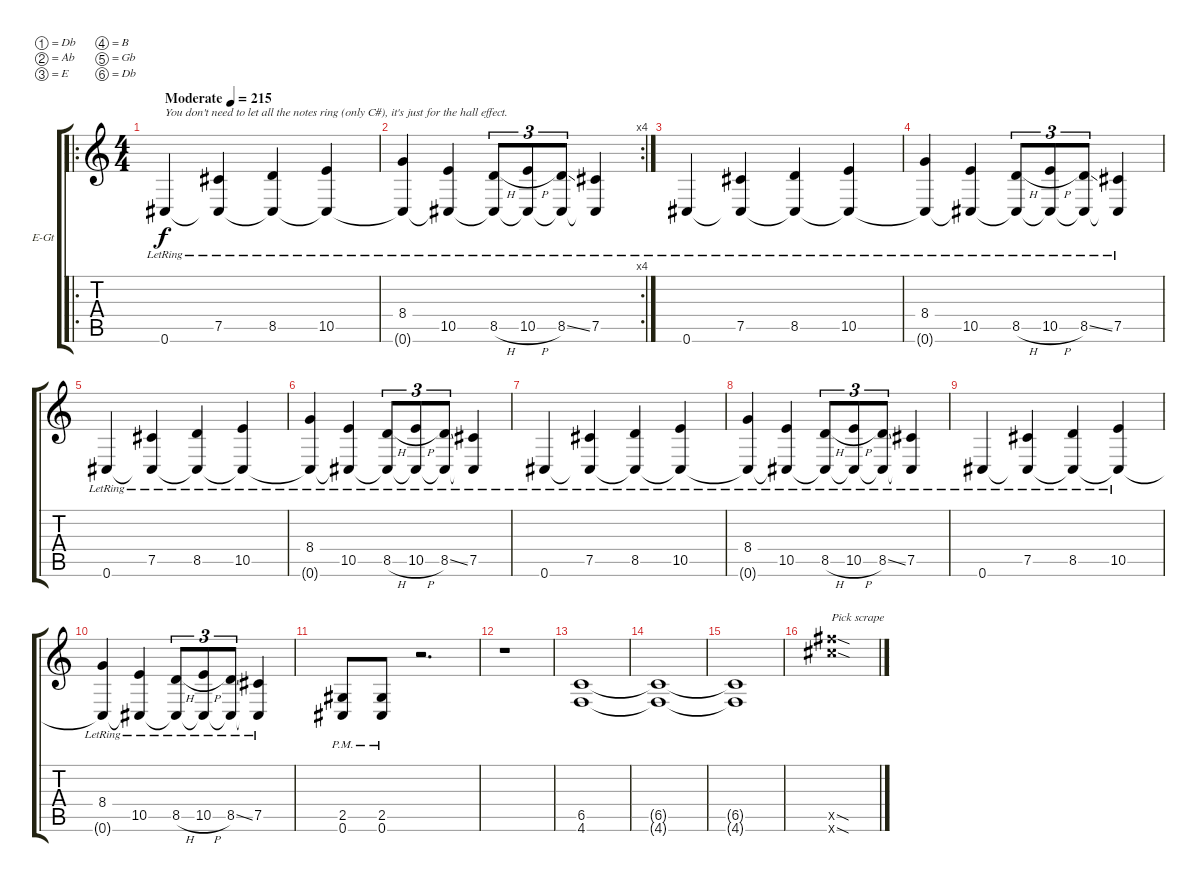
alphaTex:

\bracketExtendMode groupsimilarinstruments
\firstSystemTrackNameOrientation horizontal
\otherSystemsTrackNameOrientation horizontal
\track ("Robb Flynn" "E-Gt") {instrument distortionguitar}
\staff {score tabs}
\tuning (Db4 Ab3 E3 B2 Gb2 Db2)
\ro
\ts (4 4)
\beaming (8 2 2 2 2)
\tempo (215 "Moderate")
\clef g2
\ks c
0.6{lr}.4{txt "You don't need to let all the notes ring (only C#), it's just for the hall effect." dy f instrument distortionguitar} (7.5{lr} 0.6{lr t}).4 (8.5{lr} 0.6{lr t}).4 (10.5{lr} 0.6{lr t}).4 |
\rc 4
(8.4{lr} 0.6{lr t}).4 (10.5{lr} 0.6{lr t}).4 (8.5{h lr} 0.6{lr t}).8{tu (3 2)} (10.5{h lr} 0.6{lr t}).8{tu (3 2)} (8.5{ss lr} 0.6{lr t}).8{tu (3 2)} (7.5{lr} 0.6{lr t}).4 |
0.6{lr}.4 (7.5{lr} 0.6{lr t}).4 (8.5{lr} 0.6{lr t}).4 (10.5{lr} 0.6{lr t}).4 |
(8.4{lr} 0.6{lr t}).4 (10.5{lr} 0.6{lr t}).4 (8.5{h lr} 0.6{lr t}).8{tu (3 2)} (10.5{h lr} 0.6{lr t}).8{tu (3 2)} (8.5{ss lr} 0.6{lr t}).8{tu (3 2)} (7.5{lr} 0.6{lr t}).4 |
0.6{lr}.4 (7.5{lr} 0.6{lr t}).4 (8.5{lr} 0.6{lr t}).4 (10.5{lr} 0.6{lr t}).4 |
(8.4{lr} 0.6{lr t}).4 (10.5{lr} 0.6{lr t}).4 (8.5{h lr} 0.6{lr t}).8{tu (3 2)} (10.5{h lr} 0.6{lr t}).8{tu (3 2)} (8.5{ss lr} 0.6{lr t}).8{tu (3 2)} (7.5{lr} 0.6{lr t}).4 |
0.6{lr}.4 (7.5{lr} 0.6{lr t}).4 (8.5{lr} 0.6{lr t}).4 (10.5{lr} 0.6{lr t}).4 |
(8.4{lr} 0.6{lr t}).4 (10.5{lr} 0.6{lr t}).4 (8.5{h lr} 0.6{lr t}).8{tu (3 2)} (10.5{h lr} 0.6{lr t}).8{tu (3 2)} (8.5{ss lr} 0.6{lr t}).8{tu (3 2)} (7.5{lr} 0.6{lr t}).4 |
0.6{lr}.4 (7.5{lr} 0.6{lr t}).4 (8.5{lr} 0.6{lr t}).4 (10.5{lr} 0.6{lr t}).4 |
(8.4{lr} 0.6{lr t}).4 (10.5{lr} 0.6{lr t}).4 (8.5{h lr} 0.6{lr t}).8{tu (3 2)} (10.5{h lr} 0.6{lr t}).8{tu (3 2)} (8.5{ss lr} 0.6{lr t}).8{tu (3 2)} (7.5{lr} 0.6{lr t}).4 |
(2.5{pm} 0.6{pm}).8 (2.5{pm} 0.6{pm}).8 r.2{d} |
r.1 |
(6.5 4.6).1 |
(6.5{t} 4.6{t}).1 |
(6.5{t} 4.6{t}).1 |
(24.5{sod x} 24.6{sod x}).1{txt "Pick scrape"}
